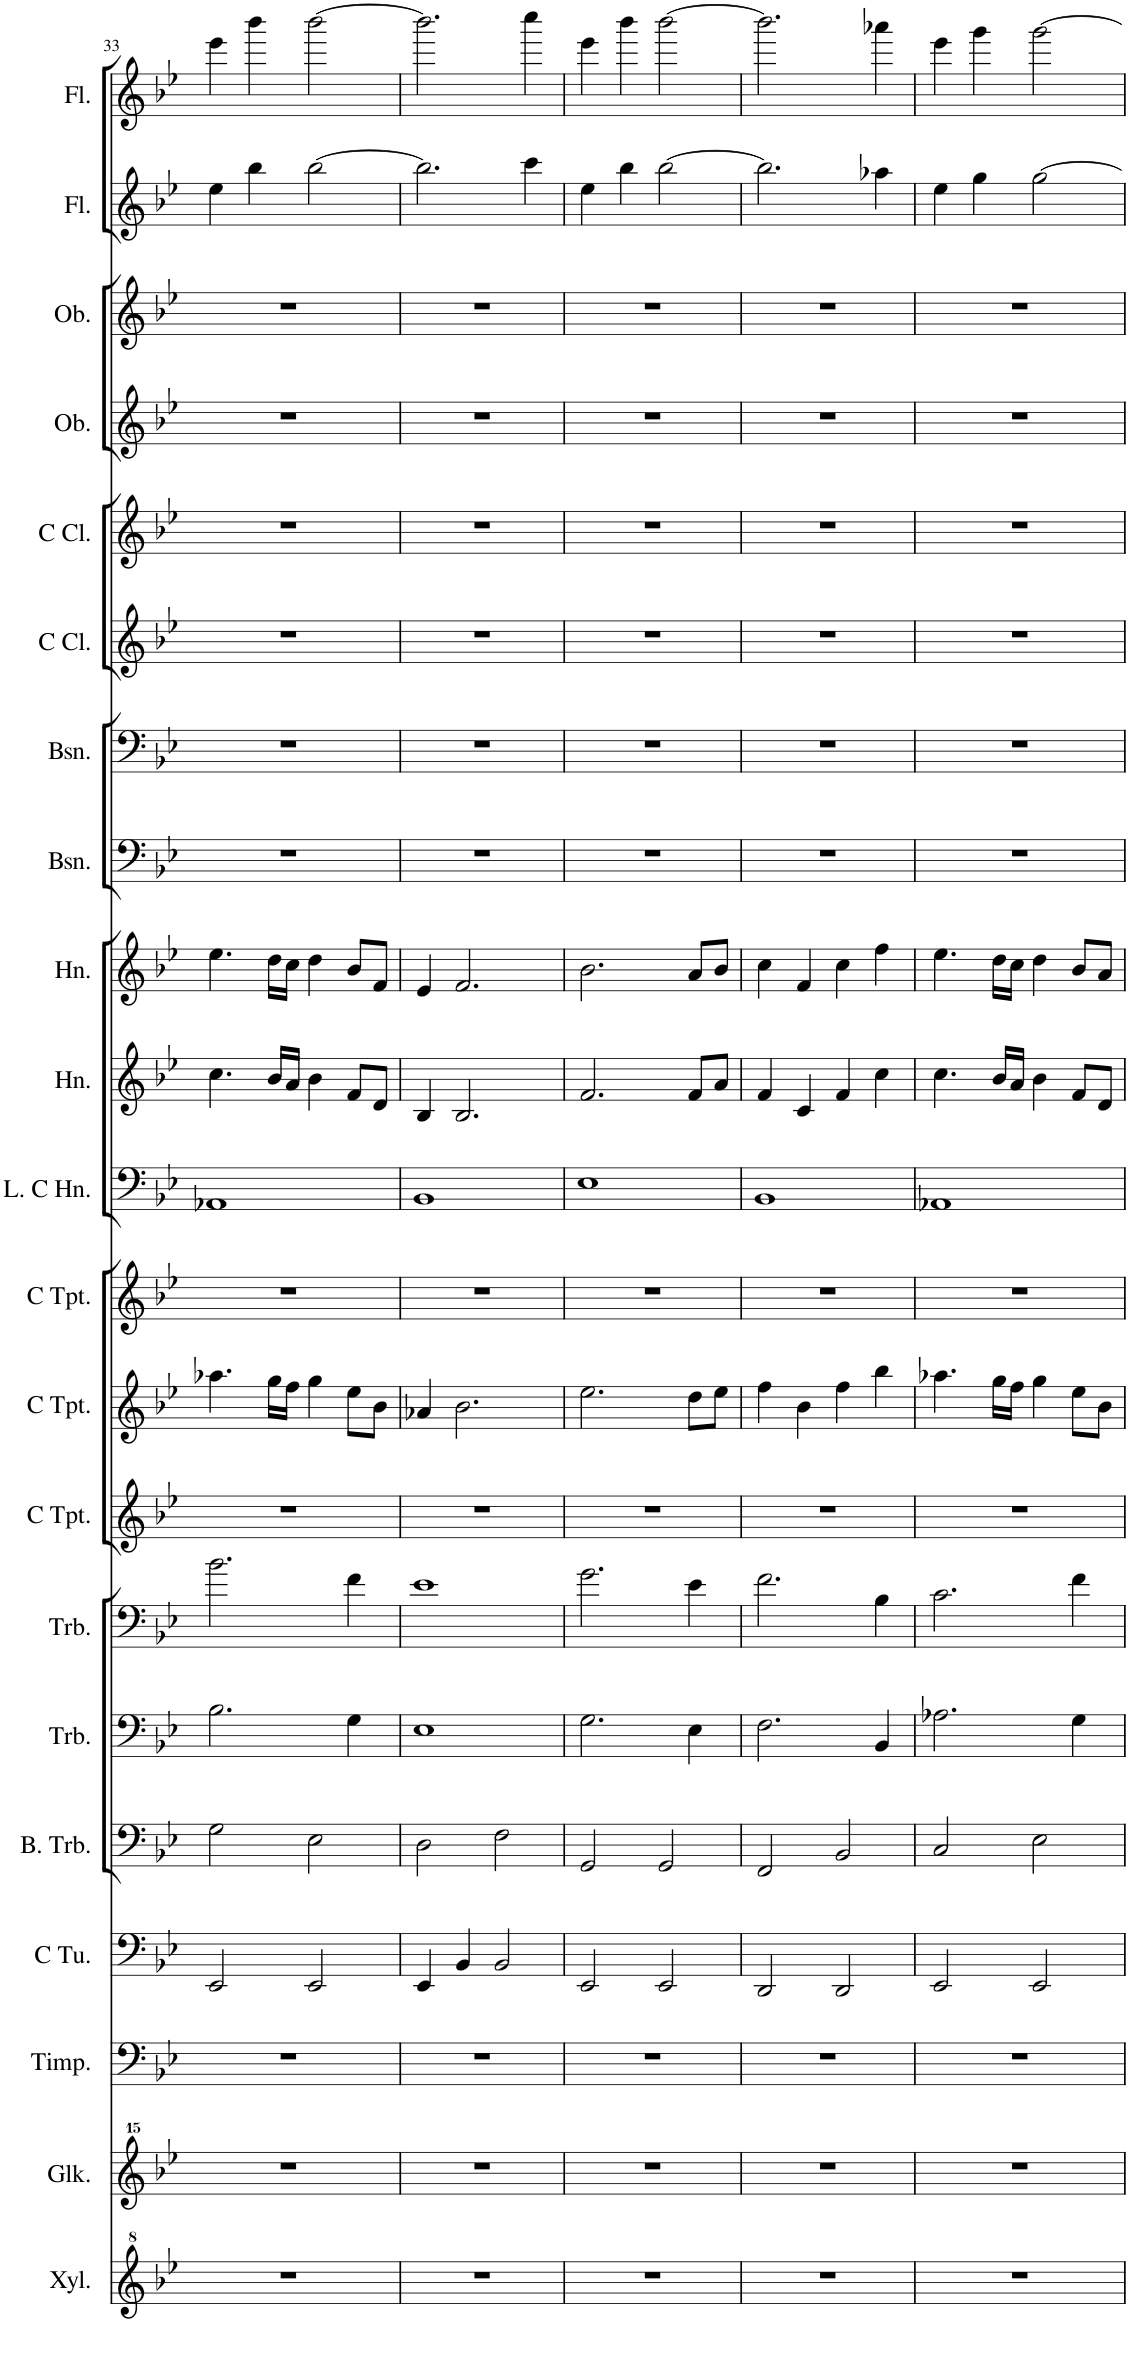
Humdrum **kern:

**kern	**kern	**kern	**kern	**kern	**kern	**kern	**kern	**kern	**kern	**kern	**kern	**kern	**kern	**kern	**kern	**kern	**kern	**kern	**kern	**kern
*part21	*part20	*part19	*part18	*part17	*part16	*part15	*part14	*part13	*part12	*part11	*part10	*part9	*part8	*part7	*part6	*part5	*part4	*part3	*part2	*part1
*staff21	*staff20	*staff19	*staff18	*staff17	*staff16	*staff15	*staff14	*staff13	*staff12	*staff11	*staff10	*staff9	*staff8	*staff7	*staff6	*staff5	*staff4	*staff3	*staff2	*staff1
*I"Xylophone	*I"Glockenspiel	*I"Timpani	*I"C Tuba	*I"Bass Trombone	*I"Trombone	*I"Trombone	*I"C Trumpet	*I"C Trumpet	*I"C Trumpet	*I"Low C Horn	*I"Horn	*I"Horn	*I"Basson	*I"Basson	*I"C Clarinet	*I"C Clarinet	*I"Oboe	*I"Oboe	*I"Flute	*I"Flute
*I'Xyl.	*I'Glk.	*I'Timp.	*I'C Tu.	*I'B. Trb.	*I'Trb.	*I'Trb.	*I'C Tpt.	*I'C Tpt.	*I'C Tpt.	*I'L. C Hn.	*I'Hn.	*I'Hn.	*I'Bsn.	*I'Bsn.	*I'C Cl.	*I'C Cl.	*I'Ob.	*I'Ob.	*I'Fl.	*I'Fl.
!!LO:PB:g=z
*clefG^2	*clefG^^2	*clefF4	*clefF4	*clefF4	*clefF4	*clefF4	*clefG2	*clefG2	*clefG2	*clefF4	*clefG2	*clefG2	*clefF4	*clefF4	*clefG2	*clefG2	*clefG2	*clefG2	*clefG2	*clefG2
*	*	*	*	*	*	*	*Trd1c2	*Trd1c2	*Trd1c2	*Trd4c7	*Trd4c7	*Trd4c7	*	*	*Trd1c2	*Trd1c2	*	*	*	*
*k[b-e-]	*k[b-e-]	*k[b-e-]	*k[b-e-]	*k[b-e-]	*k[b-e-]	*k[b-e-]	*k[b-e-]	*k[b-e-]	*k[b-e-]	*k[b-e-]	*k[b-e-]	*k[b-e-]	*k[b-e-]	*k[b-e-]	*k[b-e-]	*k[b-e-]	*k[b-e-]	*k[b-e-]	*k[b-e-]	*k[b-e-]
*M4/4	*M4/4	*M4/4	*M4/4	*M4/4	*M4/4	*M4/4	*M4/4	*M4/4	*M4/4	*M4/4	*M4/4	*M4/4	*M4/4	*M4/4	*M4/4	*M4/4	*M4/4	*M4/4	*M4/4	*M4/4
=33	=33	=33	=33	=33	=33	=33	=33	=33	=33	=33	=33	=33	=33	=33	=33	=33	=33	=33	=33	=33
1r	1r	1r	2EE-/	2G\	2.B-\	2.b-\	1r	4.aa-X\	1r	1AA-X	4.cc\	4.ee-\	1r	1r	1r	1r	1r	1r	4ee-\	4eee-\
.	.	.	.	.	.	.	.	.	.	.	.	.	.	.	.	.	.	.	4bb-\	4bbb-\
.	.	.	.	.	.	.	.	16gg\LL	.	.	16b-/LL	16dd\LL	.	.	.	.	.	.	.	.
.	.	.	.	.	.	.	.	16ff\JJ	.	.	16a/JJ	16cc\JJ	.	.	.	.	.	.	.	.
.	.	.	2EE-/	2E-\	.	.	.	4gg\	.	.	4b-\	4dd\	.	.	.	.	.	.	[2bb-\	[2bbb-\
.	.	.	.	.	4G\	4f\	.	8ee-\L	.	.	8f/L	8b-/L	.	.	.	.	.	.	.	.
.	.	.	.	.	.	.	.	8b-\J	.	.	8d/J	8f/J	.	.	.	.	.	.	.	.
=34	=34	=34	=34	=34	=34	=34	=34	=34	=34	=34	=34	=34	=34	=34	=34	=34	=34	=34	=34	=34
1r	1r	1r	4EE-/	2D\	1E-	1e-	1r	4a-X/	1r	1BB-	4B-/	4e-/	1r	1r	1r	1r	1r	1r	2.bb-\]	2.bbb-\]
.	.	.	4BB-/	.	.	.	.	2.b-\	.	.	2.B-/	2.f/	.	.	.	.	.	.	.	.
.	.	.	2BB-/	2F\	.	.	.	.	.	.	.	.	.	.	.	.	.	.	.	.
.	.	.	.	.	.	.	.	.	.	.	.	.	.	.	.	.	.	.	4ccc\	4cccc\
=35	=35	=35	=35	=35	=35	=35	=35	=35	=35	=35	=35	=35	=35	=35	=35	=35	=35	=35	=35	=35
1r	1r	1r	2EE-/	2GG/	2.G\	2.g\	1r	2.ee-\	1r	1E-	2.f/	2.b-\	1r	1r	1r	1r	1r	1r	4ee-\	4eee-\
.	.	.	.	.	.	.	.	.	.	.	.	.	.	.	.	.	.	.	4bb-\	4bbb-\
.	.	.	2EE-/	2GG/	.	.	.	.	.	.	.	.	.	.	.	.	.	.	[2bb-\	[2bbb-\
.	.	.	.	.	4E-\	4e-\	.	8dd\L	.	.	8f/L	8a/L	.	.	.	.	.	.	.	.
.	.	.	.	.	.	.	.	8ee-\J	.	.	8a/J	8b-/J	.	.	.	.	.	.	.	.
=36	=36	=36	=36	=36	=36	=36	=36	=36	=36	=36	=36	=36	=36	=36	=36	=36	=36	=36	=36	=36
1r	1r	1r	2DD/	2FF/	2.F\	2.f\	1r	4ff\	1r	1BB-	4f/	4cc\	1r	1r	1r	1r	1r	1r	2.bb-\]	2.bbb-\]
.	.	.	.	.	.	.	.	4b-\	.	.	4c/	4f/	.	.	.	.	.	.	.	.
.	.	.	2DD/	2BB-/	.	.	.	4ff\	.	.	4f/	4cc\	.	.	.	.	.	.	.	.
.	.	.	.	.	4BB-/	4B-\	.	4bb-\	.	.	4cc\	4ff\	.	.	.	.	.	.	4aa-X\	4aaa-X\
=37	=37	=37	=37	=37	=37	=37	=37	=37	=37	=37	=37	=37	=37	=37	=37	=37	=37	=37	=37	=37
1r	1r	1r	2EE-/	2C/	2.A-X\	2.c\	1r	4.aa-X\	1r	1AA-X	4.cc\	4.ee-\	1r	1r	1r	1r	1r	1r	4ee-\	4eee-\
.	.	.	.	.	.	.	.	.	.	.	.	.	.	.	.	.	.	.	4gg\	4ggg\
.	.	.	.	.	.	.	.	16gg\LL	.	.	16b-/LL	16dd\LL	.	.	.	.	.	.	.	.
.	.	.	.	.	.	.	.	16ff\JJ	.	.	16a/JJ	16cc\JJ	.	.	.	.	.	.	.	.
.	.	.	2EE-/	2E-\	.	.	.	4gg\	.	.	4b-\	4dd\	.	.	.	.	.	.	[2gg\	[2ggg\
.	.	.	.	.	4G\	4f\	.	8ee-\L	.	.	8f/L	8b-/L	.	.	.	.	.	.	.	.
.	.	.	.	.	.	.	.	8b-\J	.	.	8d/J	8a/J	.	.	.	.	.	.	.	.
=	=	=	=	=	=	=	=	=	=	=	=	=	=	=	=	=	=	=	=	=
*-	*-	*-	*-	*-	*-	*-	*-	*-	*-	*-	*-	*-	*-	*-	*-	*-	*-	*-	*-	*-
